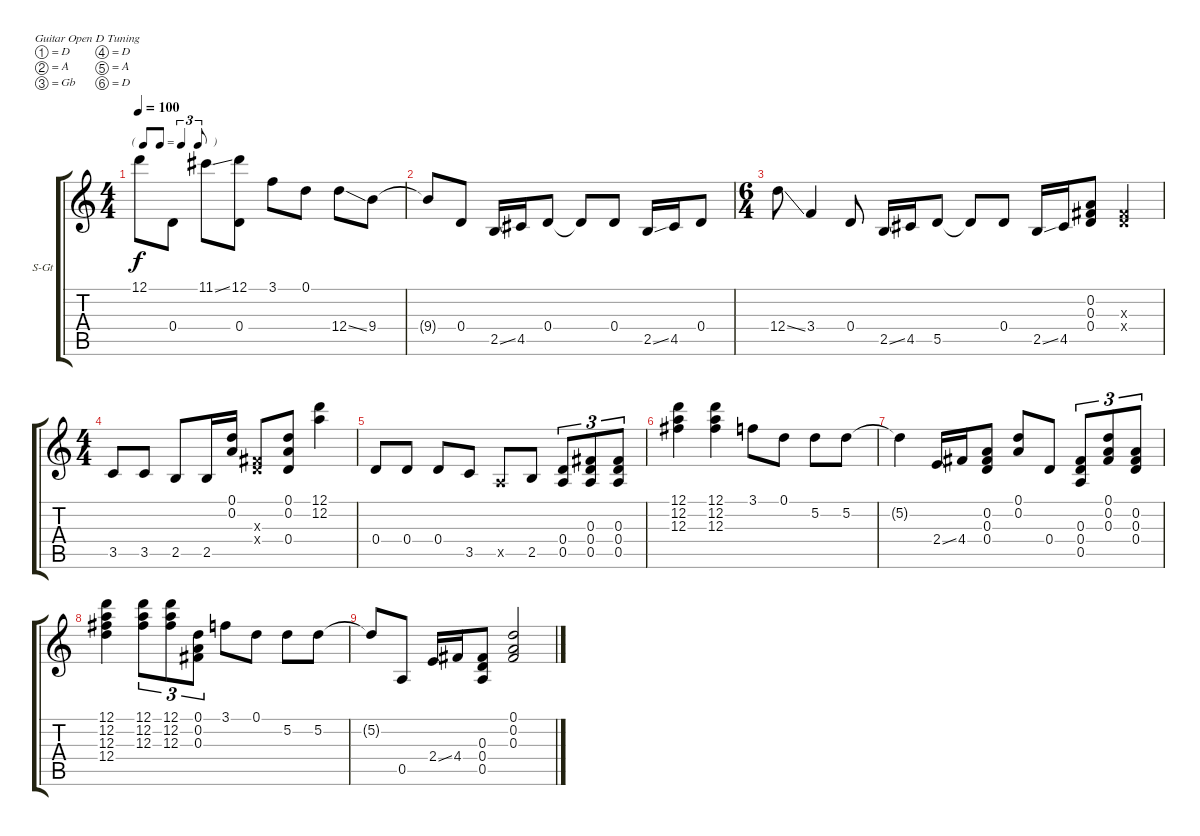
\bracketExtendMode groupsimilarinstruments
\firstSystemTrackNameOrientation horizontal
\otherSystemsTrackNameOrientation horizontal
\track ("" "S-Gt") {instrument acousticguitarsteel}
\staff {score tabs}
\tuning (D4 A3 Gb3 D3 A2 D2)
\ts (4 4)
\tf triplet8th
\tempo 100
\clef g2
\ks c
12.1.8{dy f} 0.4.8 11.1{ss}.8 (12.1 0.4).8 3.1.8 0.1.8 12.4{ss}.8 9.4.8 |
9.4{t}.8 0.4.8 2.5{ss}.16 4.5.16 0.4.8 0.4{t}.8 0.4.8 2.5{ss}.16 4.5.16 0.4.8 |
\ts (6 4)
12.4{ss}.8 3.4.4 0.4.8 2.5{ss}.16 4.5.16 5.5.8 5.5{t}.8 0.4.8 2.5{ss}.16 4.5.16 (0.2 0.3 0.4).8 (0.3{x} 0.4{x}).4 |
\ts (4 4)
3.5.8 3.5.8 2.5.8 2.5.16 (0.1 0.2).16 (0.3{x} 0.4{x}).8 (0.1 0.2 0.4).8 (12.1 12.2).4 |
0.4.8 0.4.8 0.4.8 3.5.8 0.5{x}.8 2.5.8 (0.4 0.5).8{tu (3 2)} (0.3 0.4 0.5).8{tu (3 2)} (0.3 0.4 0.5).8{tu (3 2)} |
(12.1 12.2 12.3).4 (12.1 12.2 12.3).4 3.1.8 0.1.8 5.2.8 5.2.8 |
5.2{t}.4 2.4{ss}.16 4.4.16 (0.2 0.3 0.4).8 (0.1 0.2).8 0.4.8 (0.3 0.4 0.5).8{tu (3 2)} (0.1 0.2 0.3).8{tu (3 2)} (0.2 0.3 0.4).8{tu (3 2)} |
(12.1 12.2 12.3 12.4).4 (12.1 12.2 12.3).8{tu (3 2)} (12.1 12.2 12.3).8{tu (3 2)} (0.1 0.2 0.3).8{tu (3 2)} 3.1.8 0.1.8 5.2.8 5.2.8 |
5.2{t}.8 0.5.8 2.4{ss}.16 4.4.16 (0.3 0.4 0.5).8 (0.1 0.2 0.3).2
